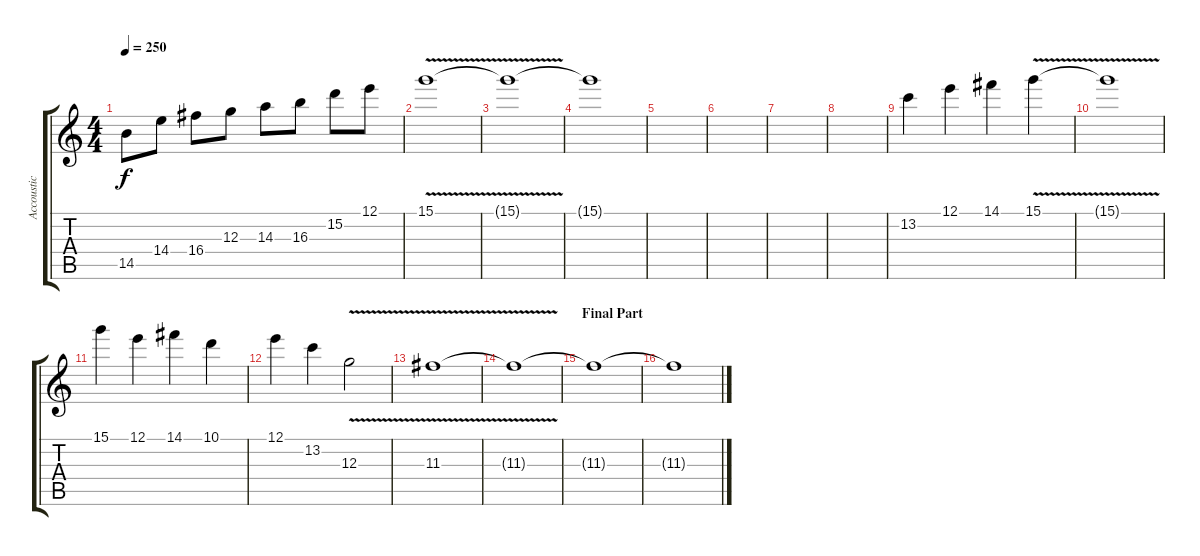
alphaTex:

\track ("Accoustic Yoe" "Accoustic ") {instrument acousticguitarnylon}
\staff {score tabs}
\tuning (E4 B3 G3 D3 A2 E2) {hide}
\ts (4 4)
\tempo 250
\clef g2
\ks c
14.5.8{dy f} 14.4.8 16.4.8 12.3.8 14.3.8 16.3.8 15.2.8 12.1.8 |
15.1{v}.1{volume 0} |
15.1{t}.1 |
15.1{t}.1 |
|
|
|
|
13.2.4{volume 13} 12.1.4 14.1.4 15.1{v}.4 |
15.1{t}.1 |
15.1.4 12.1.4 14.1.4 10.1.4 |
12.1.4 13.2.4 12.3{v}.2 |
11.3{v}.1 |
11.3{t}.1{volume 0} |
\section ("" "Final Part")
11.3{t}.1 |
11.3{t}.1
